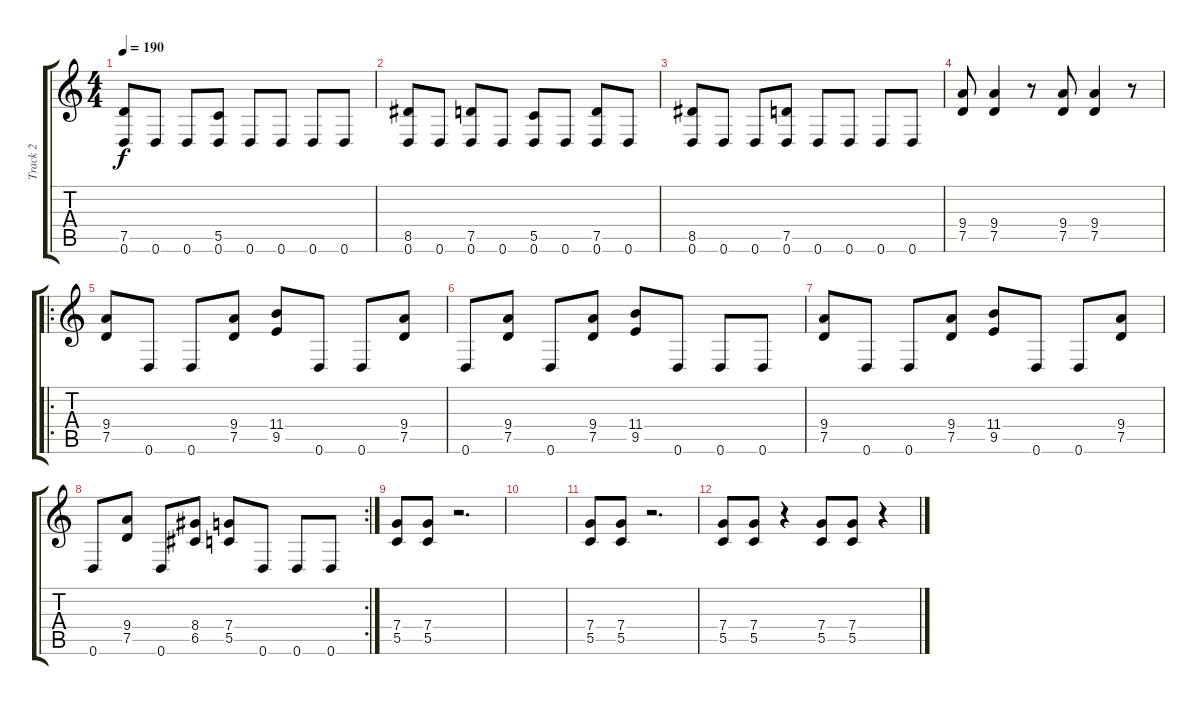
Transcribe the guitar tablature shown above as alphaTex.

\track ("Track 2" "Track 2") {instrument distortionguitar}
\staff {score tabs}
\tuning (D4 A3 F3 C3 G2 D2) {hide}
\ts (4 4)
\tempo 190
\clef g2
\ks c
(7.5 0.6).8{dy f} 0.6.8 0.6.8 (5.5 0.6).8 0.6.8 0.6.8 0.6.8 0.6.8 |
(8.5 0.6).8 0.6.8 (7.5 0.6).8 0.6.8 (5.5 0.6).8 0.6.8 (7.5 0.6).8 0.6.8 |
(8.5 0.6).8 0.6.8 0.6.8 (7.5 0.6).8 0.6.8 0.6.8 0.6.8 0.6.8 |
(9.4 7.5).8 (9.4 7.5).4 r.8 (9.4 7.5).8 (9.4 7.5).4 r.8 |
\ro
(9.4 7.5).8 0.6.8 0.6.8 (9.4 7.5).8 (11.4 9.5).8 0.6.8 0.6.8 (9.4 7.5).8 |
0.6.8 (9.4 7.5).8 0.6.8 (9.4 7.5).8 (11.4 9.5).8 0.6.8 0.6.8 0.6.8 |
(9.4 7.5).8 0.6.8 0.6.8 (9.4 7.5).8 (11.4 9.5).8 0.6.8 0.6.8 (9.4 7.5).8 |
\rc 2
0.6.8 (9.4 7.5).8 0.6.8 (8.4 6.5).8 (7.4 5.5).8 0.6.8 0.6.8 0.6.8 |
(7.4 5.5).8 (7.4 5.5).8 r.2{d} |
|
(7.4 5.5).8 (7.4 5.5).8 r.2{d} |
(7.4 5.5).8 (7.4 5.5).8 r.4 (7.4 5.5).8 (7.4 5.5).8 r.4
